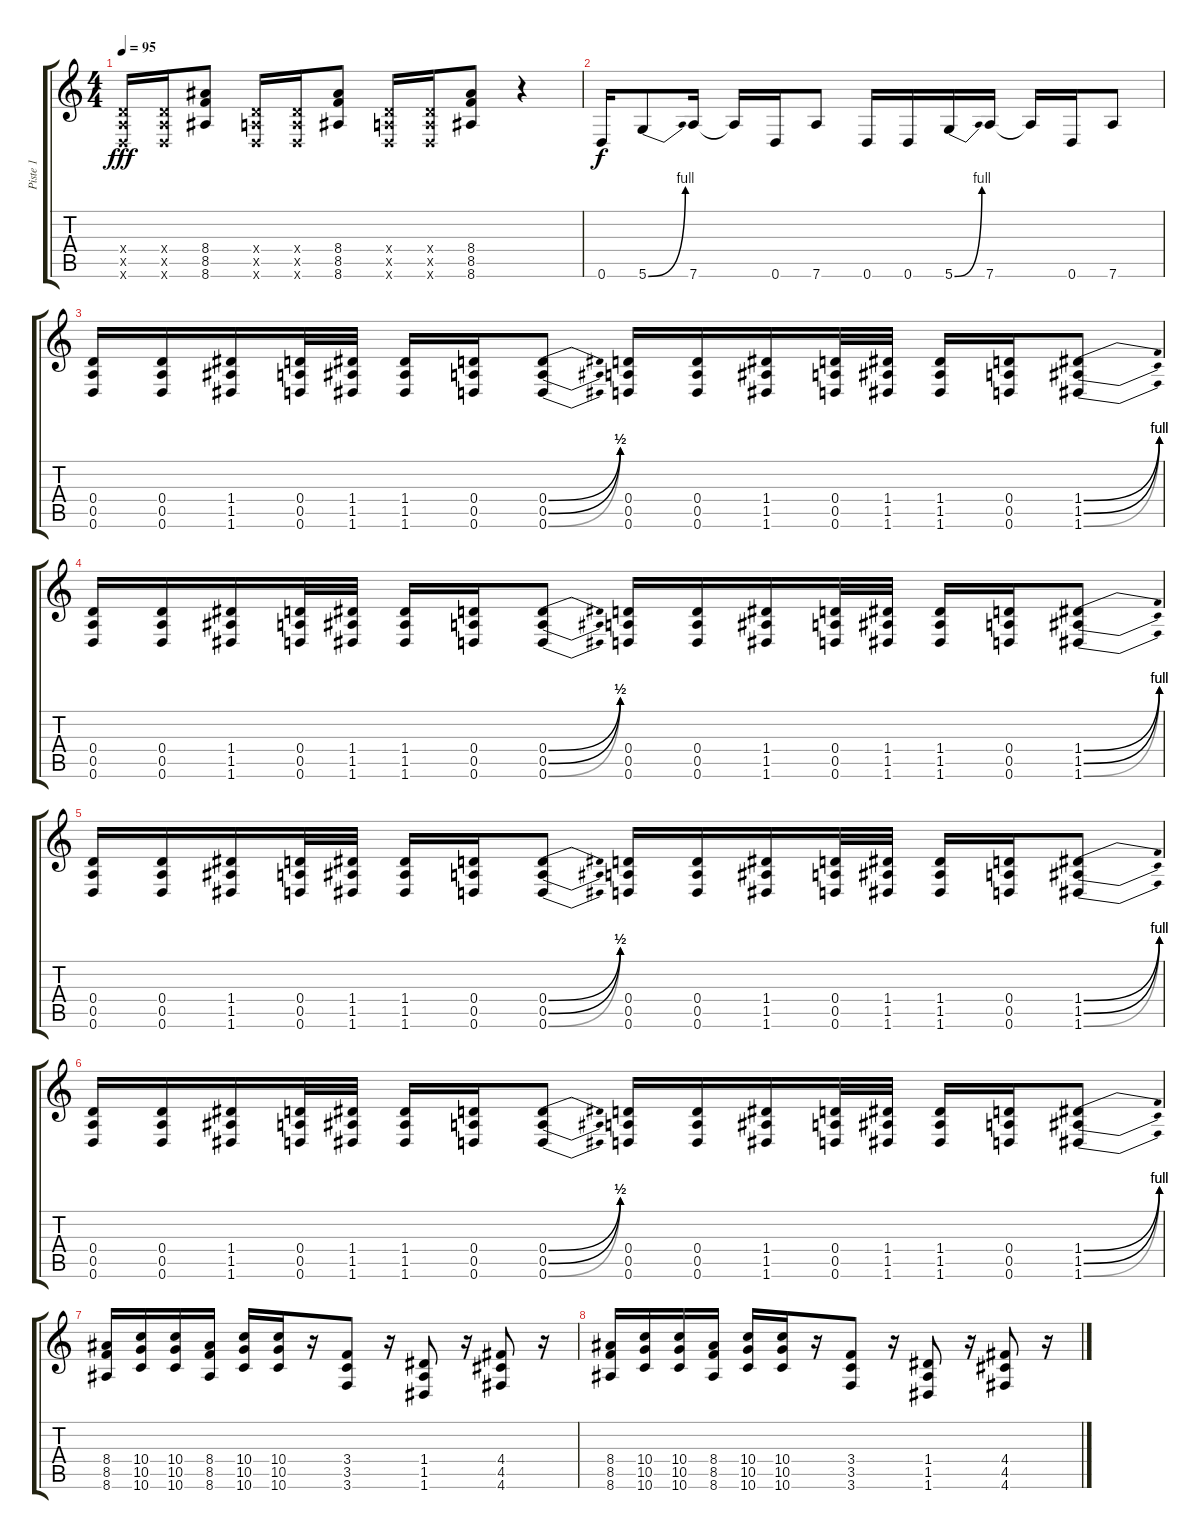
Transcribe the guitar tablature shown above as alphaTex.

\track ("Piste 1" "Piste 1") {instrument distortionguitar}
\staff {score tabs}
\tuning (E4 B3 G3 D3 A2 D2) {hide}
\ts (4 4)
\tempo 95
\clef g2
\ks c
(0.4{x} 0.5{x} 0.6{x}).16{dy fff} (0.4{x} 0.5{x} 0.6{x}).16 (8.4 8.5 8.6).8 (0.4{x} 0.5{x} 0.6{x}).16 (0.4{x} 0.5{x} 0.6{x}).16 (8.4 8.5 8.6).8 (0.4{x} 0.5{x} 0.6{x}).16 (0.4{x} 0.5{x} 0.6{x}).16 (8.4 8.5 8.6).8 r.4 |
0.6.16{dy f} 5.6{be (bend 0 0 60 4)}.8 7.6.16 7.6{t}.16 0.6.16 7.6.8 0.6.16 0.6.16 5.6{be (bend 0 0 60 4)}.16 7.6.16 7.6{t}.16 0.6.16 7.6.8 |
(0.4 0.5 0.6).16 (0.4 0.5 0.6).16 (1.4 1.5 1.6).16 (0.4 0.5 0.6).32 (1.4 1.5 1.6).32 (1.4 1.5 1.6).16 (0.4 0.5 0.6).16 (0.4{be (bend 0 0 60 2)} 0.5{be (bend 0 0 60 2)} 0.6{be (bend 0 0 60 2)}).8 (0.4 0.5 0.6).16 (0.4 0.5 0.6).16 (1.4 1.5 1.6).16 (0.4 0.5 0.6).32 (1.4 1.5 1.6).32 (1.4 1.5 1.6).16 (0.4 0.5 0.6).16 (1.4{be (bend 0 0 60 4)} 1.5{be (bend 0 0 60 4)} 1.6{be (bend 0 0 60 4)}).8 |
(0.4 0.5 0.6).16 (0.4 0.5 0.6).16 (1.4 1.5 1.6).16 (0.4 0.5 0.6).32 (1.4 1.5 1.6).32 (1.4 1.5 1.6).16 (0.4 0.5 0.6).16 (0.4{be (bend 0 0 60 2)} 0.5{be (bend 0 0 60 2)} 0.6{be (bend 0 0 60 2)}).8 (0.4 0.5 0.6).16 (0.4 0.5 0.6).16 (1.4 1.5 1.6).16 (0.4 0.5 0.6).32 (1.4 1.5 1.6).32 (1.4 1.5 1.6).16 (0.4 0.5 0.6).16 (1.4{be (bend 0 0 60 4)} 1.5{be (bend 0 0 60 4)} 1.6{be (bend 0 0 60 4)}).8 |
(0.4 0.5 0.6).16 (0.4 0.5 0.6).16 (1.4 1.5 1.6).16 (0.4 0.5 0.6).32 (1.4 1.5 1.6).32 (1.4 1.5 1.6).16 (0.4 0.5 0.6).16 (0.4{be (bend 0 0 60 2)} 0.5{be (bend 0 0 60 2)} 0.6{be (bend 0 0 60 2)}).8 (0.4 0.5 0.6).16 (0.4 0.5 0.6).16 (1.4 1.5 1.6).16 (0.4 0.5 0.6).32 (1.4 1.5 1.6).32 (1.4 1.5 1.6).16 (0.4 0.5 0.6).16 (1.4{be (bend 0 0 60 4)} 1.5{be (bend 0 0 60 4)} 1.6{be (bend 0 0 60 4)}).8 |
(0.4 0.5 0.6).16 (0.4 0.5 0.6).16 (1.4 1.5 1.6).16 (0.4 0.5 0.6).32 (1.4 1.5 1.6).32 (1.4 1.5 1.6).16 (0.4 0.5 0.6).16 (0.4{be (bend 0 0 60 2)} 0.5{be (bend 0 0 60 2)} 0.6{be (bend 0 0 60 2)}).8 (0.4 0.5 0.6).16 (0.4 0.5 0.6).16 (1.4 1.5 1.6).16 (0.4 0.5 0.6).32 (1.4 1.5 1.6).32 (1.4 1.5 1.6).16 (0.4 0.5 0.6).16 (1.4{be (bend 0 0 60 4)} 1.5{be (bend 0 0 60 4)} 1.6{be (bend 0 0 60 4)}).8 |
(8.4 8.5 8.6).16 (10.4 10.5 10.6).16 (10.4 10.5 10.6).16 (8.4 8.5 8.6).16 (10.4 10.5 10.6).16 (10.4 10.5 10.6).16 r.16 (3.4 3.5 3.6).8 r.16 (1.4 1.5 1.6).8 r.16 (4.4 4.5 4.6).8 r.16 |
(8.4 8.5 8.6).16 (10.4 10.5 10.6).16 (10.4 10.5 10.6).16 (8.4 8.5 8.6).16 (10.4 10.5 10.6).16 (10.4 10.5 10.6).16 r.16 (3.4 3.5 3.6).8 r.16 (1.4 1.5 1.6).8 r.16 (4.4 4.5 4.6).8 r.16
